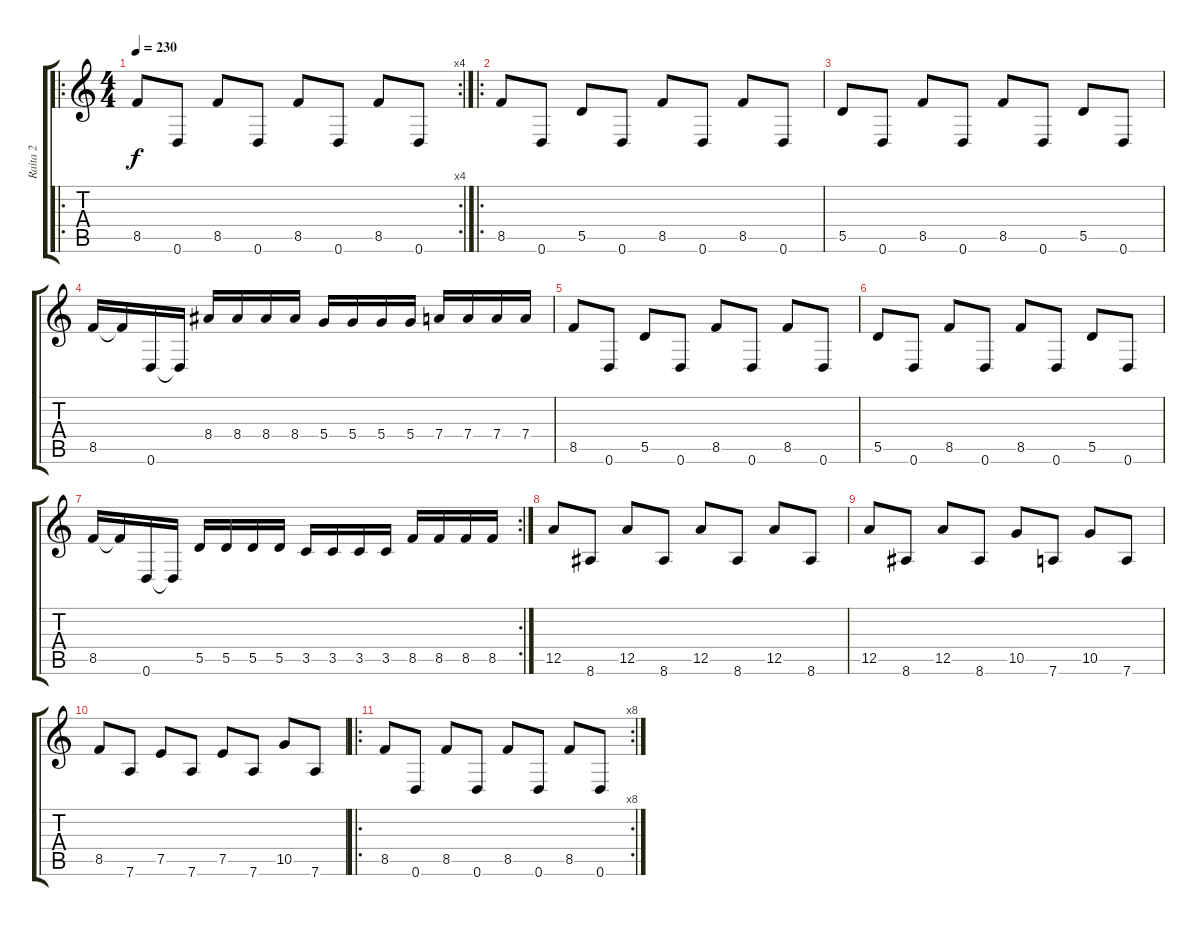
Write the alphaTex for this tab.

\track ("Raita 2" "Raita 2") {instrument distortionguitar}
\staff {score tabs}
\tuning (E4 B3 G3 D3 A2 D2) {hide}
\ro
\rc 4
\ts (4 4)
\tempo 230
\clef g2
\ks c
8.5.8{dy f} 0.6.8 8.5.8 0.6.8 8.5.8 0.6.8 8.5.8 0.6.8 |
\ro
8.5.8 0.6.8 5.5.8 0.6.8 8.5.8 0.6.8 8.5.8 0.6.8 |
5.5.8 0.6.8 8.5.8 0.6.8 8.5.8 0.6.8 5.5.8 0.6.8 |
8.5.16 8.5{t}.16 0.6.16 0.6{t}.16 8.4.16 8.4.16 8.4.16 8.4.16 5.4.16 5.4.16 5.4.16 5.4.16 7.4.16 7.4.16 7.4.16 7.4.16 |
8.5.8 0.6.8 5.5.8 0.6.8 8.5.8 0.6.8 8.5.8 0.6.8 |
5.5.8 0.6.8 8.5.8 0.6.8 8.5.8 0.6.8 5.5.8 0.6.8 |
\rc 2
8.5.16 8.5{t}.16 0.6.16 0.6{t}.16 5.5.16 5.5.16 5.5.16 5.5.16 3.5.16 3.5.16 3.5.16 3.5.16 8.5.16 8.5.16 8.5.16 8.5.16 |
12.5.8 8.6.8 12.5.8 8.6.8 12.5.8 8.6.8 12.5.8 8.6.8 |
12.5.8 8.6.8 12.5.8 8.6.8 10.5.8 7.6.8 10.5.8 7.6.8 |
8.5.8 7.6.8 7.5.8 7.6.8 7.5.8 7.6.8 10.5.8 7.6.8 |
\ro
\rc 8
8.5.8 0.6.8 8.5.8 0.6.8 8.5.8 0.6.8 8.5.8 0.6.8
